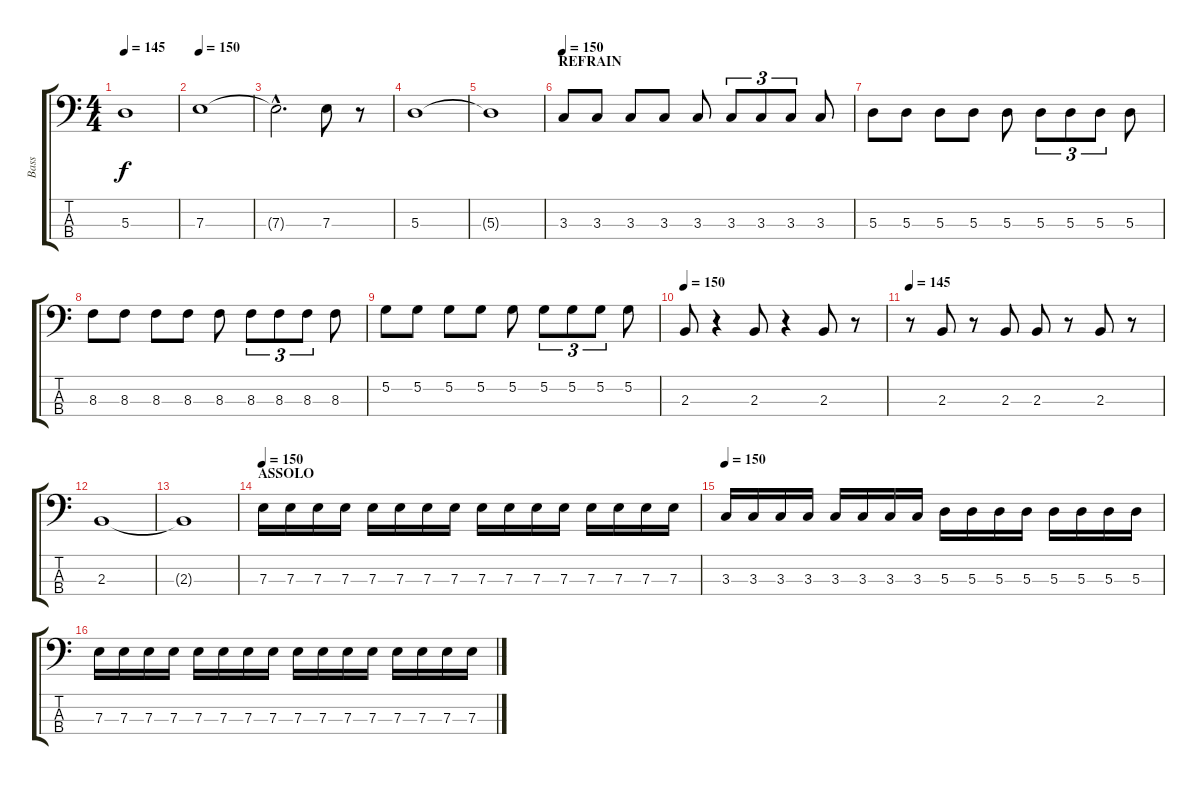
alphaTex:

\track ("Bass" "Bass") {instrument electricbassfinger}
\staff {score tabs}
\tuning (G2 D2 A1 E1) {hide}
\ts (4 4)
\tempo 145
\clef f4
\ks c
5.3{t}.1{dy f} |
\tempo 150
7.3.1 |
7.3{hac t}.2{d} 7.3.8 r.8 |
5.3.1 |
5.3{t}.1 |
\section ("" "REFRAIN")
\tempo 150
3.3.8 3.3.8 3.3.8 3.3.8 3.3.8 3.3.8{tu (3 2)} 3.3.8{tu (3 2)} 3.3.8{tu (3 2)} 3.3.8 |
5.3.8 5.3.8 5.3.8 5.3.8 5.3.8 5.3.8{tu (3 2)} 5.3.8{tu (3 2)} 5.3.8{tu (3 2)} 5.3.8 |
8.3.8 8.3.8 8.3.8 8.3.8 8.3.8 8.3.8{tu (3 2)} 8.3.8{tu (3 2)} 8.3.8{tu (3 2)} 8.3.8 |
5.2.8 5.2.8 5.2.8 5.2.8 5.2.8 5.2.8{tu (3 2)} 5.2.8{tu (3 2)} 5.2.8{tu (3 2)} 5.2.8 |
\tempo 150
2.3.8 r.4 2.3.8 r.4 2.3.8 r.8 |
\tempo 145
r.8 2.3.8 r.8 2.3.8 2.3.8 r.8 2.3.8 r.8 |
2.3.1 |
2.3{t}.1 |
\section ("" "ASSOLO")
\tempo 150
7.3.16 7.3.16 7.3.16 7.3.16 7.3.16 7.3.16 7.3.16 7.3.16 7.3.16 7.3.16 7.3.16 7.3.16 7.3.16 7.3.16 7.3.16 7.3.16 |
\tempo 150
3.3.16 3.3.16 3.3.16 3.3.16 3.3.16 3.3.16 3.3.16 3.3.16 5.3.16 5.3.16 5.3.16 5.3.16 5.3.16 5.3.16 5.3.16 5.3.16 |
7.3.16 7.3.16 7.3.16 7.3.16 7.3.16 7.3.16 7.3.16 7.3.16 7.3.16 7.3.16 7.3.16 7.3.16 7.3.16 7.3.16 7.3.16 7.3.16
